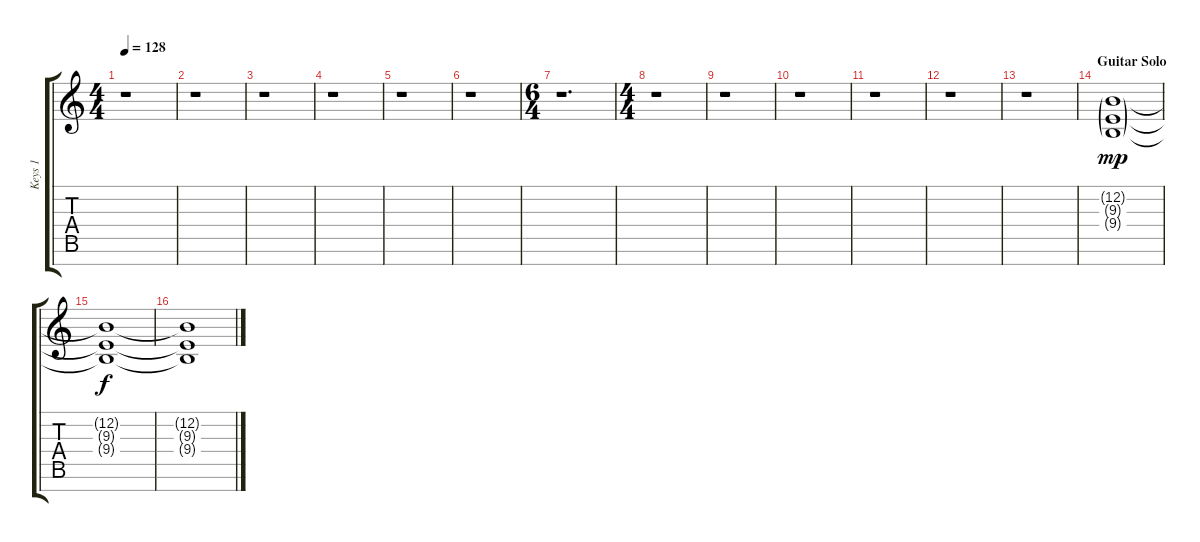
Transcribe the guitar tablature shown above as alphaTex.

\track ("Keys 1" "Keys 1") {instrument panflute}
\staff {score tabs}
\tuning (E4 B3 G3 D3 A2 E2 B1) {hide}
\ts (4 4)
\tempo 128
\clef g2
\ks c
r.1{dy f} |
r.1 |
r.1 |
r.1 |
r.1 |
r.1 |
\ts (6 4)
r.1{d} |
\ts (4 4)
r.1 |
r.1 |
r.1 |
r.1 |
r.1 |
r.1 |
\section ("" "Guitar Solo")
(12.2{g} 9.3{g} 9.4{g}).1{dy mp} |
(12.2{t} 9.3{t} 9.4{t}).1{dy f} |
(12.2{t} 9.3{t} 9.4{t}).1
